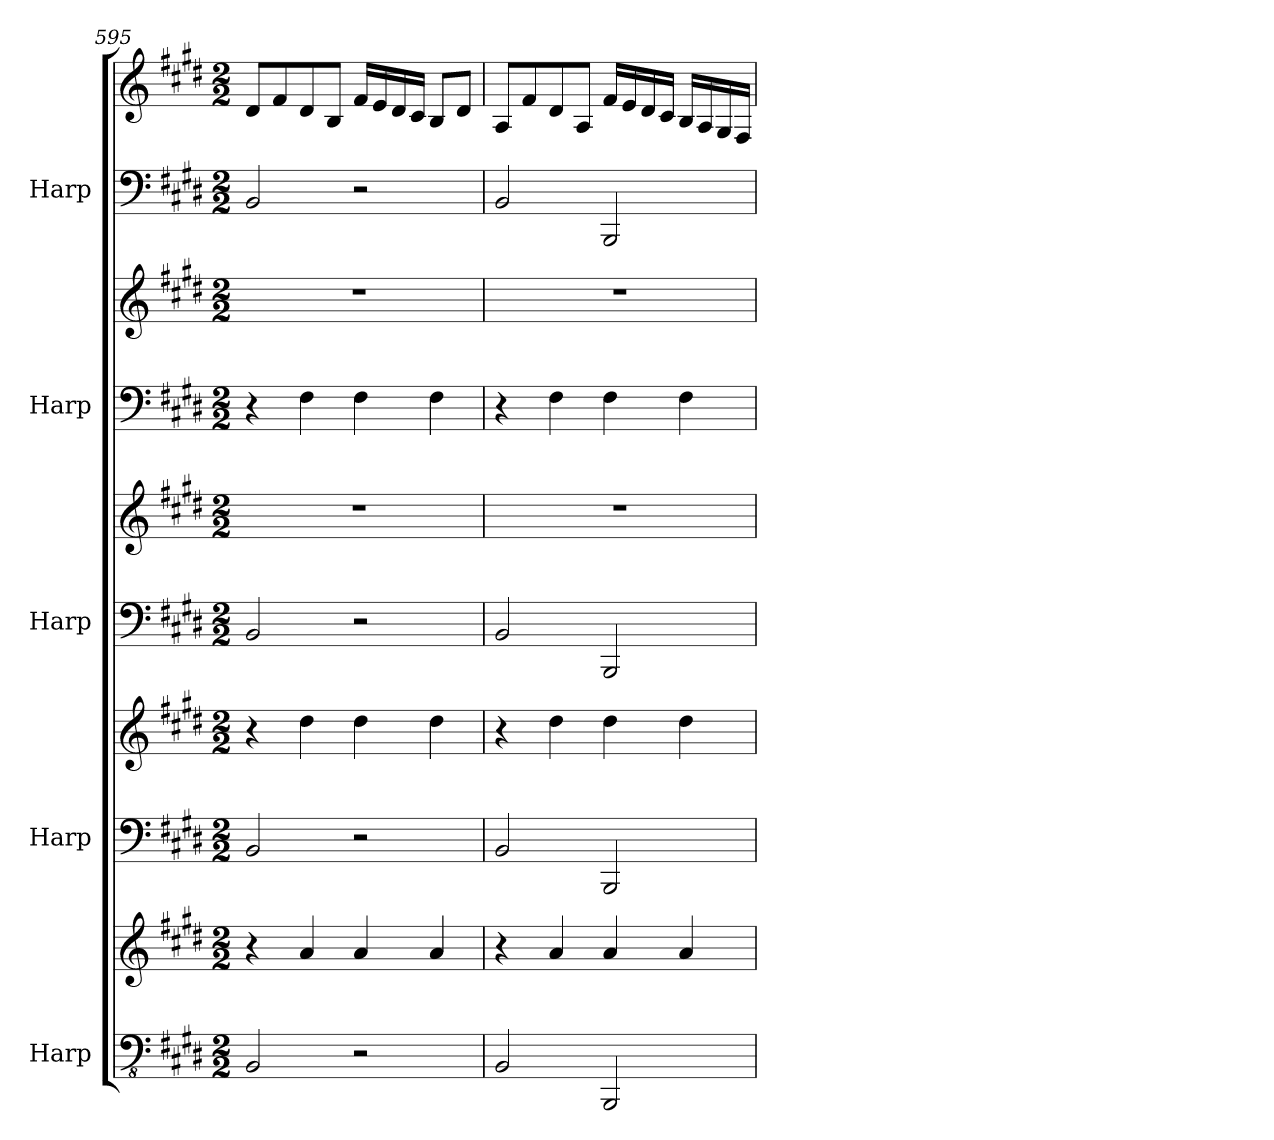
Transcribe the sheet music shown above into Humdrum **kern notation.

**kern	**kern	**kern	**kern	**kern	**kern	**kern	**kern	**kern	**kern
*part5	*part5	*part4	*part4	*part3	*part3	*part2	*part2	*part1	*part1
*staff10	*staff9	*staff8	*staff7	*staff6	*staff5	*staff4	*staff3	*staff2	*staff1
*I"Harp	*	*I"Harp	*	*I"Harp	*	*I"Harp	*	*I"Harp	*
*I'Hp	*	*I'Hp	*	*I'Hp	*	*I'Hp	*	*I'Hp	*
!!LO:PB:g=z
*clefFv4	*clefG2	*clefF4	*clefG2	*clefF4	*clefG2	*clefF4	*clefG2	*clefF4	*clefG2
*k[f#c#g#d#]	*k[f#c#g#d#]	*k[f#c#g#d#]	*k[f#c#g#d#]	*k[f#c#g#d#]	*k[f#c#g#d#]	*k[f#c#g#d#]	*k[f#c#g#d#]	*k[f#c#g#d#]	*k[f#c#g#d#]
*M2/2	*M2/2	*M2/2	*M2/2	*M2/2	*M2/2	*M2/2	*M2/2	*M2/2	*M2/2
=595	=595	=595	=595	=595	=595	=595	=595	=595	=595
2BBB/	4r	2BB/	4r	2BB/	1r	4r	1r	2BB/	8d#/L
.	.	.	.	.	.	.	.	.	8f#/
.	4a/	.	4dd#\	.	.	4F#\	.	.	8d#/
.	.	.	.	.	.	.	.	.	8B/J
2r	4a/	2r	4dd#\	2r	.	4F#\	.	2r	16f#/LL
.	.	.	.	.	.	.	.	.	16e/
.	.	.	.	.	.	.	.	.	16d#/
.	.	.	.	.	.	.	.	.	16c#/JJ
.	4a/	.	4dd#\	.	.	4F#\	.	.	8B/L
.	.	.	.	.	.	.	.	.	8d#/J
=596	=596	=596	=596	=596	=596	=596	=596	=596	=596
2BBB/	4r	2BB/	4r	2BB/	1r	4r	1r	2BB/	8A/L
.	.	.	.	.	.	.	.	.	8f#/
.	4a/	.	4dd#\	.	.	4F#\	.	.	8d#/
.	.	.	.	.	.	.	.	.	8A/J
2BBBB/	4a/	2BBB/	4dd#\	2BBB/	.	4F#\	.	2BBB/	16f#/LL
.	.	.	.	.	.	.	.	.	16e/
.	.	.	.	.	.	.	.	.	16d#/
.	.	.	.	.	.	.	.	.	16c#/JJ
.	4a/	.	4dd#\	.	.	4F#\	.	.	16B/LL
.	.	.	.	.	.	.	.	.	16A/
.	.	.	.	.	.	.	.	.	16G#/
.	.	.	.	.	.	.	.	.	16F#/JJ
=	=	=	=	=	=	=	=	=	=
*-	*-	*-	*-	*-	*-	*-	*-	*-	*-
